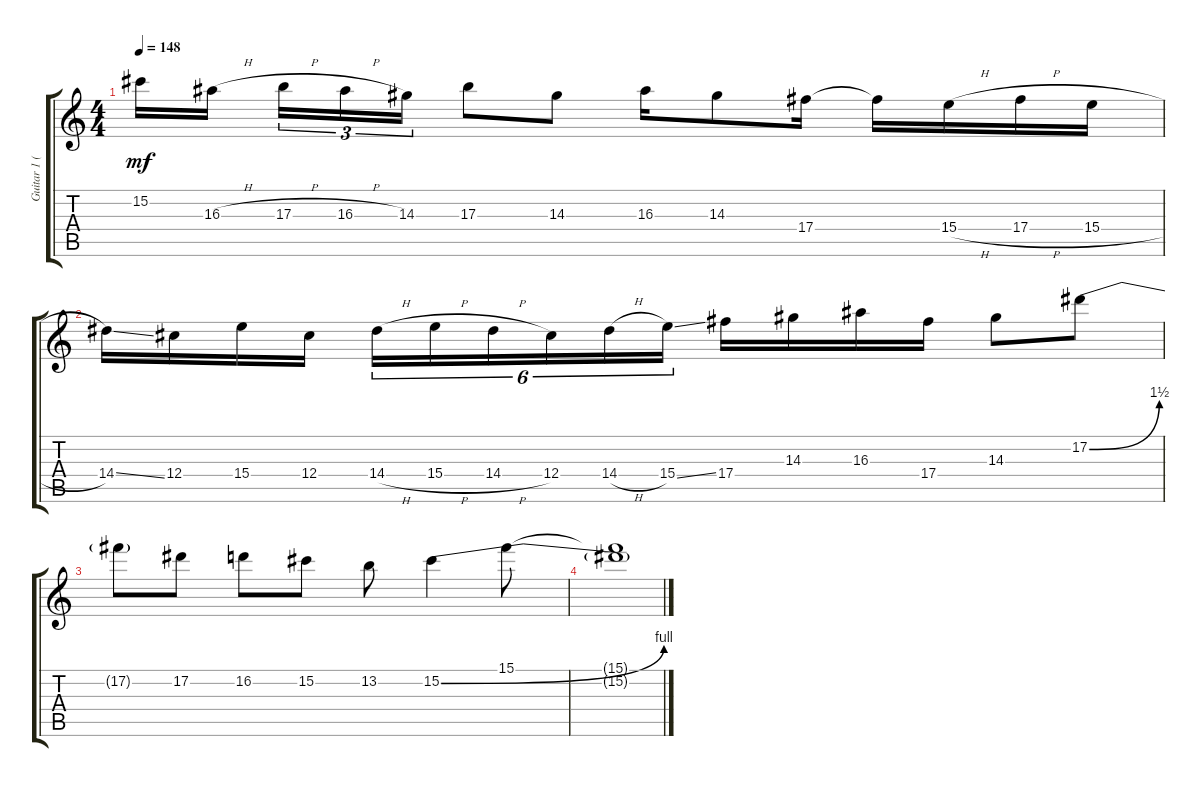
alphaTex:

\track ("Guitar 1 (Slash)" "Guitar 1 (") {instrument distortionguitar}
\staff {score tabs}
\tuning (Eb4 Bb3 Gb3 Db3 Ab2 Eb2) {hide}
\ts (4 4)
\tempo 148
\clef g2
\ks c
15.2.16{dy mf volume 0} 16.3{h}.16 17.3{h}.16{tu (3 2)} 16.3{h}.16{tu (3 2)} 14.3.16{tu (3 2)} 17.3.8 14.3.8 16.3.16 14.3.8 17.4.16 17.4{t}.16 15.4{h}.16 17.4{h}.16 15.4{h}.16 |
14.4{ss}.16 12.4.16 15.4.16 12.4.16 14.4{h}.16{tu (6 4)} 15.4{h}.16{tu (6 4)} 14.4{h}.16{tu (6 4)} 12.4.16{tu (6 4)} 14.4{h}.16{tu (6 4)} 15.4{ss}.16{tu (6 4)} 17.4.16 14.3.16 16.3.16 17.4.16 14.3.8 17.2{be (bend 0 0 60 6)}.8 |
17.2{t}.8 17.2.8 16.2.8 15.2.8 13.2.8 15.2{be (bend 0 0 60 4)}.4 15.1.8 |
(15.1{t} 15.2{t}).1
